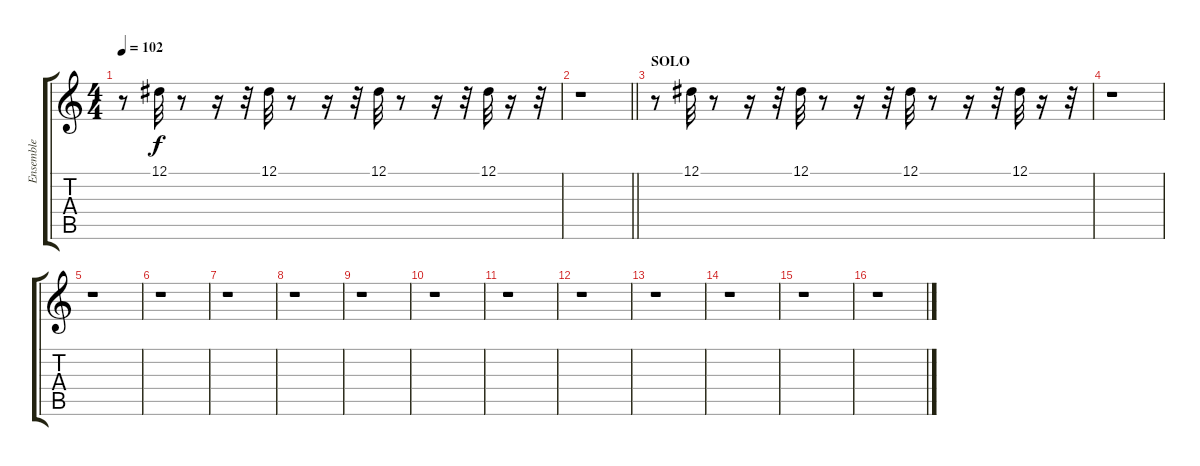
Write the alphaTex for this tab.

\track ("Ensemble" "Ensemble") {instrument violin}
\staff {score tabs}
\tuning (Eb4 Bb3 Gb3 Db3 Ab2 Eb2) {hide}
\ts (4 4)
\tempo 102
\clef g2
\ks c
r.8{dy f} 12.1.32 r.8 r.16 r.32 12.1.32 r.8 r.16 r.32 12.1.32 r.8 r.16 r.32 12.1.32 r.16 r.32 |
\barLineRight lightlight
r.1 |
\section ("" "SOLO")
r.8 12.1.32 r.8 r.16 r.32 12.1.32 r.8 r.16 r.32 12.1.32 r.8 r.16 r.32 12.1.32 r.16 r.32 |
r.1 |
r.1 |
r.1 |
r.1 |
r.1 |
r.1 |
r.1 |
r.1 |
r.1 |
r.1 |
r.1 |
r.1 |
r.1
